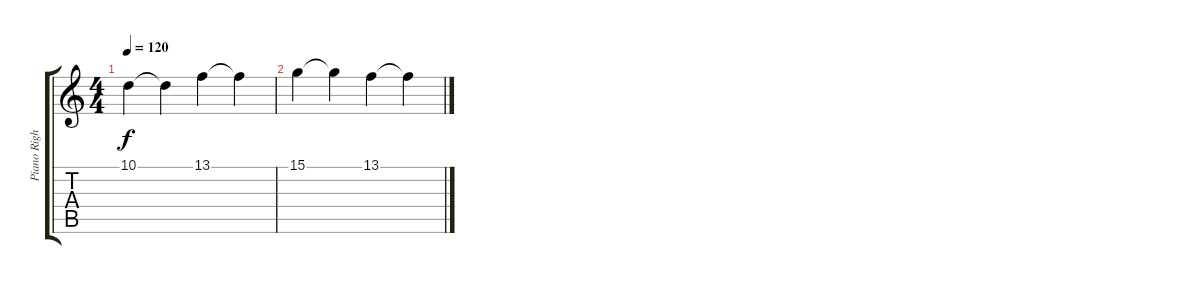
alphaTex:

\track ("Piano Right Hand" "Piano Righ") {instrument acousticgrandpiano}
\staff {score tabs}
\tuning (E4 B3 G3 D3 A2 E2) {hide}
\ts (4 4)
\tempo 120
\clef g2
\ks c
10.1.4{dy f} 10.1{t}.4 13.1.4 13.1{t}.4 |
15.1.4 15.1{t}.4 13.1.4 13.1{t}.4
